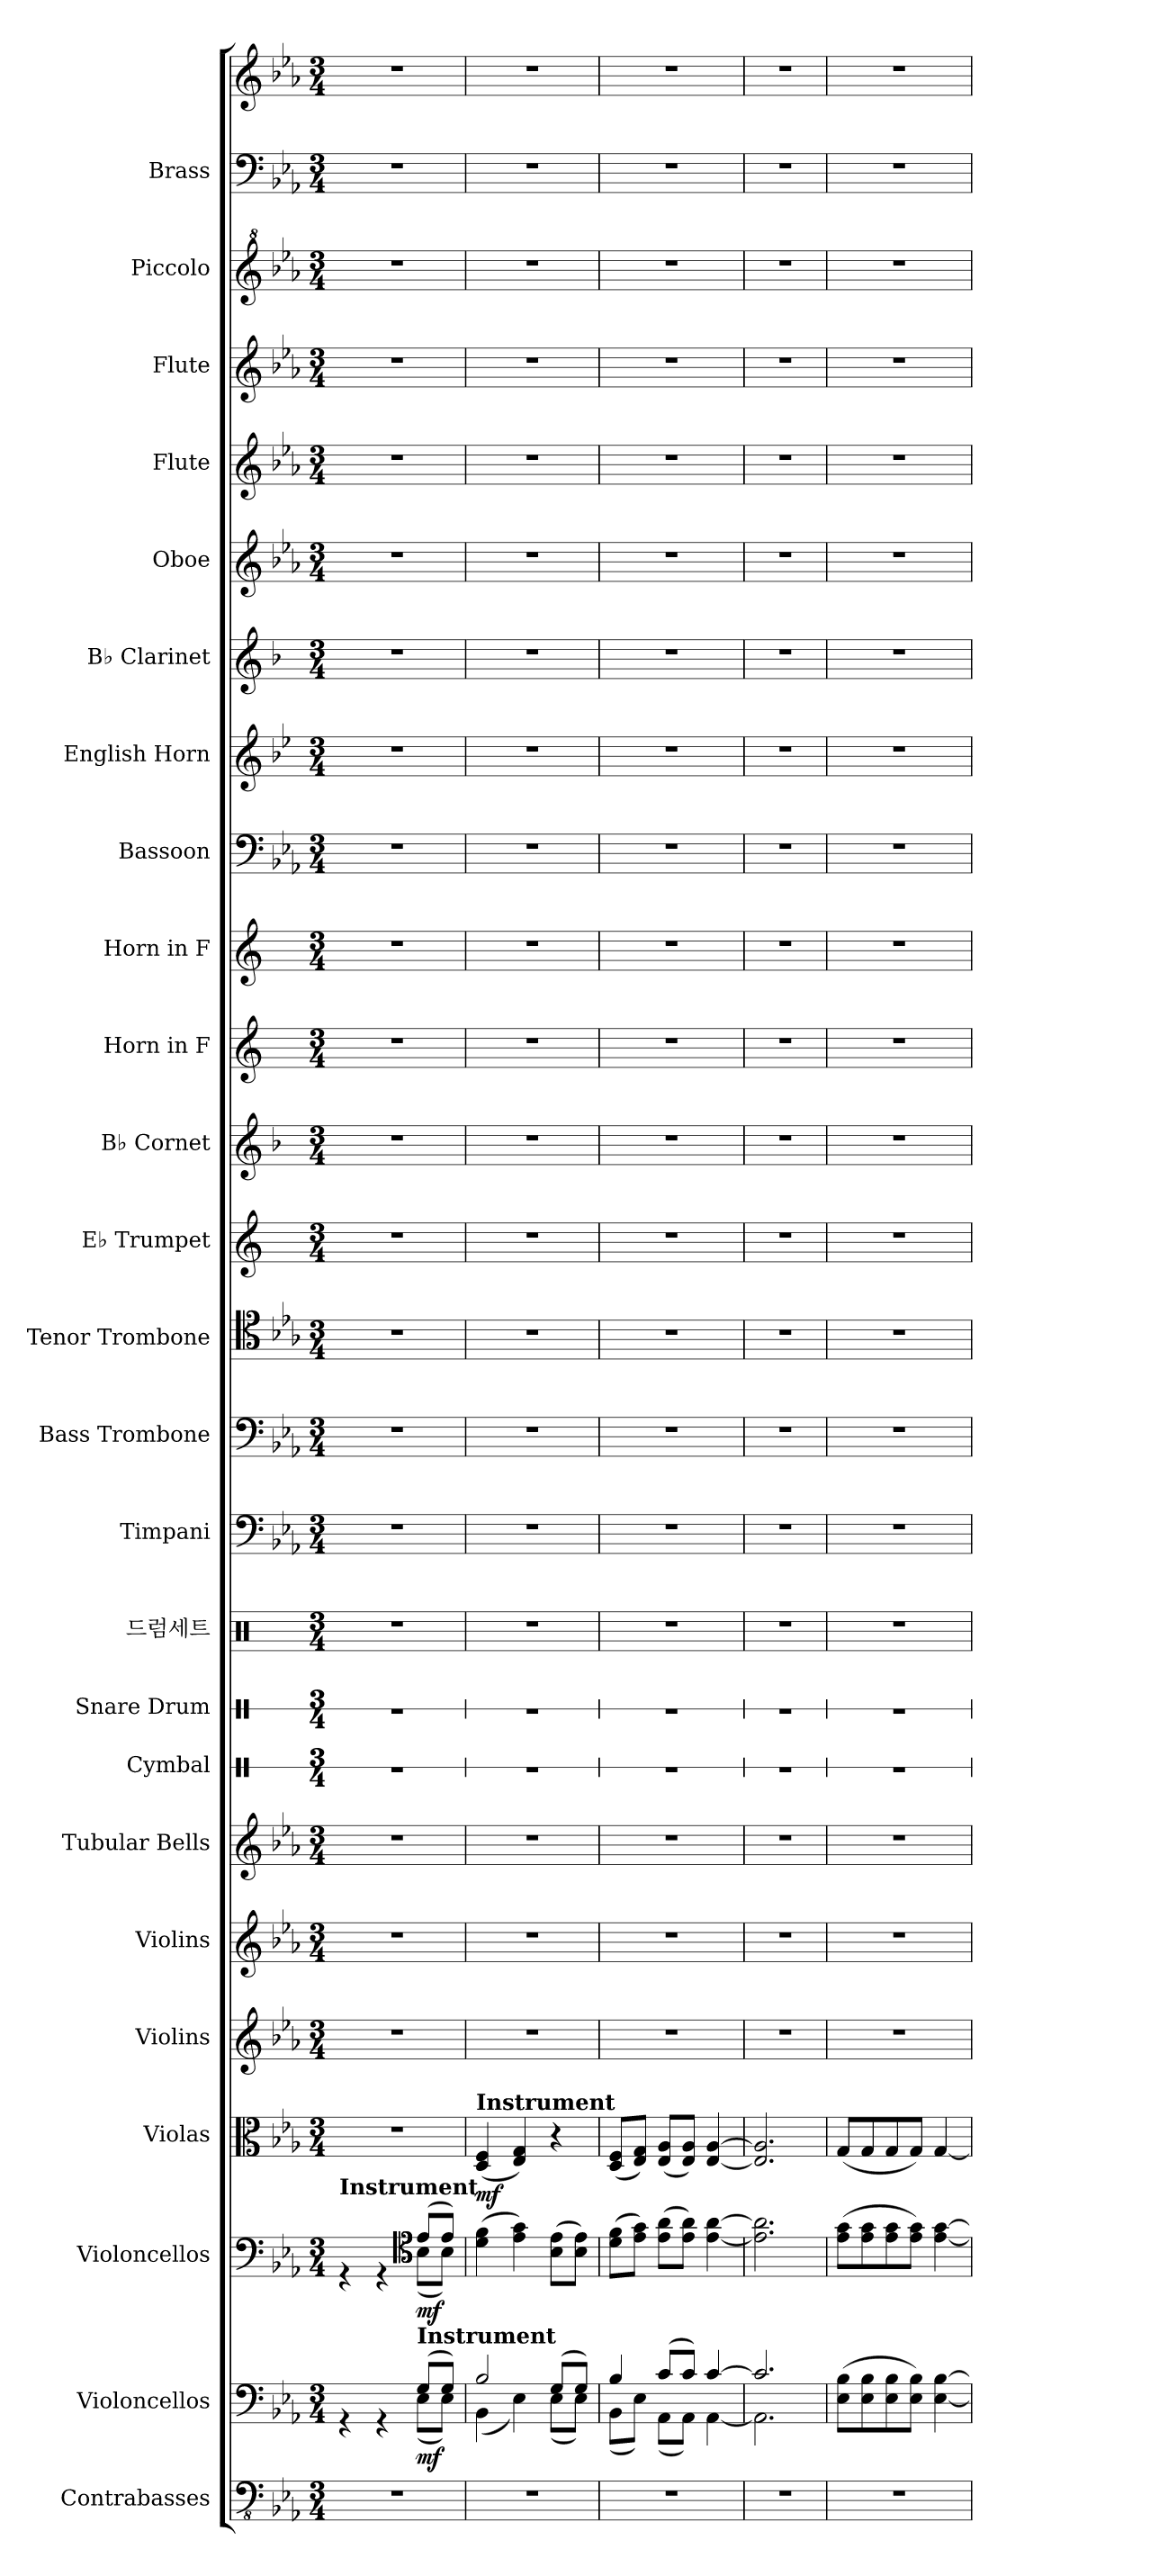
**kern	**kern	**dynam	**kern	**dynam	**kern	**dynam	**kern	**kern	**kern	**kern	**kern	**kern	**kern	**kern	**kern	**kern	**kern	**kern	**kern	**kern	**kern	**kern	**kern	**kern	**kern	**kern	**kern	**kern
*part25	*part24	*part24	*part23	*part23	*part22	*part22	*part21	*part20	*part19	*part18	*part17	*part16	*part15	*part14	*part13	*part12	*part11	*part10	*part9	*part8	*part7	*part6	*part5	*part4	*part3	*part2	*part1	*part1
*staff26	*staff25	*staff25	*staff24	*staff24	*staff23	*staff23	*staff22	*staff21	*staff20	*staff19	*staff18	*staff17	*staff16	*staff15	*staff14	*staff13	*staff12	*staff11	*staff10	*staff9	*staff8	*staff7	*staff6	*staff5	*staff4	*staff3	*staff2	*staff1
*I"Contrabasses	*I"Violoncellos	*	*I"Violoncellos	*	*I"Violas	*	*I"Violins	*I"Violins	*I"Tubular Bells	*I"Cymbal	*I"Snare Drum	*I"드럼세트	*I"Timpani	*I"Bass Trombone	*I"Tenor Trombone	*I"E♭ Trumpet	*I"B♭ Cornet	*I"Horn in F	*I"Horn in F	*I"Bassoon	*I"English Horn	*I"B♭ Clarinet	*I"Oboe	*I"Flute	*I"Flute	*I"Piccolo	*I"Brass	*
*I'Cbs.	*I'Vcs.	*	*I'Vcs.	*	*I'Vlas.	*	*I'Vlns.	*I'Vlns.	*I'Tu. Be.	*I'Cym.	*I'SD	*	*I'Timp.	*I'B. Tbn.	*I'T. Tbn.	*I'E♭ Tpt.	*I'B♭ Cnt.	*	*	*I'Bsn.	*I'E. Hn.	*I'B♭ Cl.	*I'Ob.	*I'Fl.	*I'Fl.	*I'Picc.	*I'Br.	*
*	*	*	*	*	*	*	*	*	*	*stria1	*stria1	*	*	*	*	*	*	*	*	*	*	*	*	*	*	*	*	*
*clefFv4	*clefF4	*	*clefF4	*	*clefC3	*	*clefG2	*clefG2	*clefG2	*clefX	*clefX	*clefX	*clefF4	*clefF4	*clefC4	*clefG2	*clefG2	*clefG2	*clefG2	*clefF4	*clefG2	*clefG2	*clefG2	*clefG2	*clefG2	*clefG^2	*clefF4	*clefG2
*	*	*	*	*	*	*	*	*	*	*	*	*	*	*	*	*ITrd-2c-3	*ITrd1c2	*ITrd4c7	*ITrd4c7	*	*ITrd4c7	*ITrd1c2	*	*	*	*ITrd-7c-12	*	*
*k[b-e-a-]	*k[b-e-a-]	*	*k[b-e-a-]	*	*k[b-e-a-]	*	*k[b-e-a-]	*k[b-e-a-]	*k[b-e-a-]	*k[]	*k[]	*k[]	*k[b-e-a-]	*k[b-e-a-]	*k[b-e-a-]	*k[b-e-a-]	*k[b-e-a-]	*k[b-]	*k[b-]	*k[b-e-a-]	*k[b-e-a-]	*k[b-e-a-]	*k[b-e-a-]	*k[b-e-a-]	*k[b-e-a-]	*k[b-e-a-]	*k[b-e-a-]	*k[b-e-a-]
*M3/4	*M3/4	*	*M3/4	*	*M3/4	*	*M3/4	*M3/4	*M3/4	*M3/4	*M3/4	*M3/4	*M3/4	*M3/4	*M3/4	*M3/4	*M3/4	*M3/4	*M3/4	*M3/4	*M3/4	*M3/4	*M3/4	*M3/4	*M3/4	*M3/4	*M3/4	*M3/4
*MM50	*MM50	*	*MM50	*	*MM50	*	*MM50	*MM50	*MM50	*MM50	*MM50	*MM50	*MM50	*MM50	*MM50	*MM50	*MM50	*MM50	*MM50	*MM50	*MM50	*MM50	*MM50	*MM50	*MM50	*MM50	*MM50	*MM50
=1	=1	=1	=1	=1	=1	=1	=1	=1	=1	=1	=1	=1	=1	=1	=1	=1	=1	=1	=1	=1	=1	=1	=1	=1	=1	=1	=1	=1
*	*^	*	*^	*	*	*	*	*	*	*	*	*	*	*	*	*	*	*	*	*	*	*	*	*	*	*	*	*
!	!	!	!	!LO:TX:a:B:t=Instrument	!	!	!	!	!	!	!	!	!	!	!	!	!	!	!	!	!	!	!	!	!	!	!	!	!	!
2.r	4rGG	2ryy	.	4rGG	2ryy	.	2.r	.	2.r	2.r	2.r	2.r	2.r	2.r	2.r	2.r	2.r	2.r	2.r	2.r	2.r	2.r	2.r	2.r	2.r	2.r	2.r	2.r	2.r	2.r
.	4rGG	.	.	4rGG	.	.	.	.	.	.	.	.	.	.	.	.	.	.	.	.	.	.	.	.	.	.	.	.	.	.
*	*	*	*	*clefC4	*	*	*	*	*	*	*	*	*	*	*	*	*	*	*	*	*	*	*	*	*	*	*	*	*	*
!	!LO:TX:a:B:t=Instrument	!	!	!	!	!	!	!	!	!	!	!	!	!	!	!	!	!	!	!	!	!	!	!	!	!	!	!	!	!
!	!	!	!LO:DY:b	!	!	!LO:DY:b	!	!	!	!	!	!	!	!	!	!	!	!	!	!	!	!	!	!	!	!	!	!	!	!
.	(8G/L	(8E-\L	mf	(8e-/L	(8B-\L	mf	.	.	.	.	.	.	.	.	.	.	.	.	.	.	.	.	.	.	.	.	.	.	.	.
.	8G/J)	8E-\J)	.	8e-/J)	8B-\J)	.	.	.	.	.	.	.	.	.	.	.	.	.	.	.	.	.	.	.	.	.	.	.	.	.
=2	=2	=2	=2	=2	=2	=2	=2	=2	=2	=2	=2	=2	=2	=2	=2	=2	=2	=2	=2	=2	=2	=2	=2	=2	=2	=2	=2	=2	=2	=2
!	!	!	!	!	!	!	!LO:TX:a:B:t=Instrument	!	!	!	!	!	!	!	!	!	!	!	!	!	!	!	!	!	!	!	!	!	!	!
!	!	!	!	!	!	!	!	!LO:DY:b	!	!	!	!	!	!	!	!	!	!	!	!	!	!	!	!	!	!	!	!	!	!
*	*	*	*	*v	*v	*	*	*	*	*	*	*	*	*	*	*	*	*	*	*	*	*	*	*	*	*	*	*	*	*
2.r	2B-/	(4BB-\	.	(4d\ 4f\	.	(4D/ 4F/	mf	2.r	2.r	2.r	2.r	2.r	2.r	2.r	2.r	2.r	2.r	2.r	2.r	2.r	2.r	2.r	2.r	2.r	2.r	2.r	2.r	2.r	2.r
.	.	4E-\)	.	4e-\ 4g\)	.	4E-/ 4G/)	.	.	.	.	.	.	.	.	.	.	.	.	.	.	.	.	.	.	.	.	.	.	.
.	(8G/L	(8E-\L	.	(8B-\ 8e-\L	.	4r	.	.	.	.	.	.	.	.	.	.	.	.	.	.	.	.	.	.	.	.	.	.	.
.	8G/J)	8E-\J)	.	8B-\ 8e-\J)	.	.	.	.	.	.	.	.	.	.	.	.	.	.	.	.	.	.	.	.	.	.	.	.	.
=3	=3	=3	=3	=3	=3	=3	=3	=3	=3	=3	=3	=3	=3	=3	=3	=3	=3	=3	=3	=3	=3	=3	=3	=3	=3	=3	=3	=3	=3
2.r	4B-/	(8BB-\L	.	(8d\ 8f\L	.	(8D/ 8F/L	.	2.r	2.r	2.r	2.r	2.r	2.r	2.r	2.r	2.r	2.r	2.r	2.r	2.r	2.r	2.r	2.r	2.r	2.r	2.r	2.r	2.r	2.r
.	.	8E-\J)	.	8e-\ 8g\J)	.	8E-/ 8G/J)	.	.	.	.	.	.	.	.	.	.	.	.	.	.	.	.	.	.	.	.	.	.	.
.	(8c/L	(8AA-\L	.	(8e-\ 8a-\L	.	(8E-/ 8A-/L	.	.	.	.	.	.	.	.	.	.	.	.	.	.	.	.	.	.	.	.	.	.	.
.	8c/J)	8AA-\J)	.	8e-\ 8a-\J)	.	8E-/ 8A-/J)	.	.	.	.	.	.	.	.	.	.	.	.	.	.	.	.	.	.	.	.	.	.	.
.	[4c/	[4AA-\	.	[4e-\ [4a-\	.	[4E-/ [4A-/	.	.	.	.	.	.	.	.	.	.	.	.	.	.	.	.	.	.	.	.	.	.	.
=4	=4	=4	=4	=4	=4	=4	=4	=4	=4	=4	=4	=4	=4	=4	=4	=4	=4	=4	=4	=4	=4	=4	=4	=4	=4	=4	=4	=4	=4
2.r	2.c/]	2.AA-\]	.	2.e-\] 2.a-\]	.	2.E-/] 2.A-/]	.	2.r	2.r	2.r	2.r	2.r	2.r	2.r	2.r	2.r	2.r	2.r	2.r	2.r	2.r	2.r	2.r	2.r	2.r	2.r	2.r	2.r	2.r
*	*v	*v	*	*	*	*	*	*	*	*	*	*	*	*	*	*	*	*	*	*	*	*	*	*	*	*	*	*	*
=5	=5	=5	=5	=5	=5	=5	=5	=5	=5	=5	=5	=5	=5	=5	=5	=5	=5	=5	=5	=5	=5	=5	=5	=5	=5	=5	=5	=5
2.r	(8E-\ 8B-\L	.	(8e-\ 8g\L	.	(8G/L	.	2.r	2.r	2.r	2.r	2.r	2.r	2.r	2.r	2.r	2.r	2.r	2.r	2.r	2.r	2.r	2.r	2.r	2.r	2.r	2.r	2.r	2.r
.	8E-\ 8B-\	.	8e-\ 8g\	.	8G/	.	.	.	.	.	.	.	.	.	.	.	.	.	.	.	.	.	.	.	.	.	.	.
.	8E-\ 8B-\	.	8e-\ 8g\	.	8G/	.	.	.	.	.	.	.	.	.	.	.	.	.	.	.	.	.	.	.	.	.	.	.
.	8E-\ 8B-\J)	.	8e-\ 8g\J)	.	8G/J)	.	.	.	.	.	.	.	.	.	.	.	.	.	.	.	.	.	.	.	.	.	.	.
.	[4E-\ [4B-\	.	[4e-\ [4g\	.	[4G/	.	.	.	.	.	.	.	.	.	.	.	.	.	.	.	.	.	.	.	.	.	.	.
=	=	=	=	=	=	=	=	=	=	=	=	=	=	=	=	=	=	=	=	=	=	=	=	=	=	=	=	=
*-	*-	*-	*-	*-	*-	*-	*-	*-	*-	*-	*-	*-	*-	*-	*-	*-	*-	*-	*-	*-	*-	*-	*-	*-	*-	*-	*-	*-
